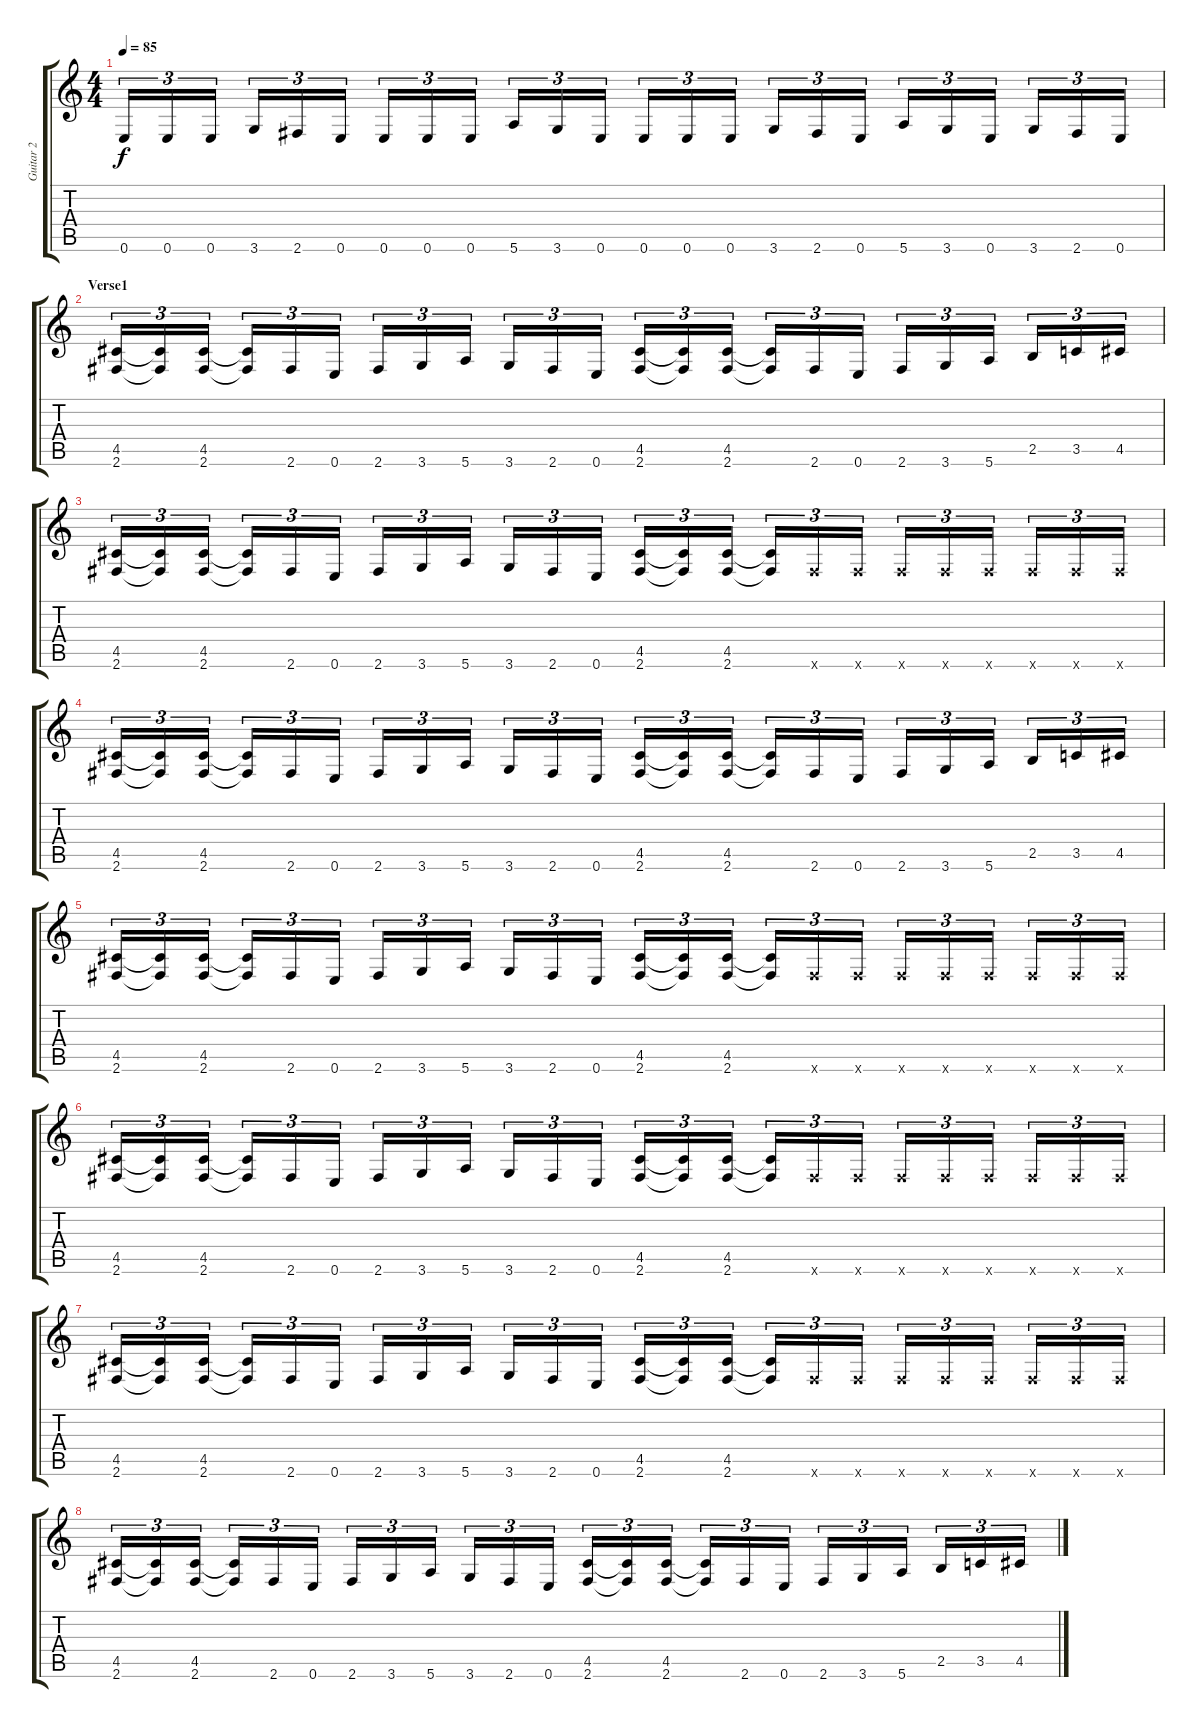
\track ("Guitar 2" "Guitar 2") {instrument distortionguitar}
\staff {score tabs}
\tuning (E4 B3 G3 D3 A2 E2) {hide}
\ts (4 4)
\tempo 85
\clef g2
\ks c
0.6.16{tu (3 2) dy f} 0.6.16{tu (3 2)} 0.6.16{tu (3 2)} 3.6.16{tu (3 2)} 2.6.16{tu (3 2)} 0.6.16{tu (3 2)} 0.6.16{tu (3 2)} 0.6.16{tu (3 2)} 0.6.16{tu (3 2)} 5.6.16{tu (3 2)} 3.6.16{tu (3 2)} 0.6.16{tu (3 2)} 0.6.16{tu (3 2)} 0.6.16{tu (3 2)} 0.6.16{tu (3 2)} 3.6.16{tu (3 2)} 2.6.16{tu (3 2)} 0.6.16{tu (3 2)} 5.6.16{tu (3 2)} 3.6.16{tu (3 2)} 0.6.16{tu (3 2)} 3.6.16{tu (3 2)} 2.6.16{tu (3 2)} 0.6.16{tu (3 2)} |
\section ("" "Verse1")
(4.5 2.6).16{tu (3 2)} (4.5{t} 2.6{t}).16{tu (3 2)} (4.5 2.6).16{tu (3 2)} (4.5{t} 2.6{t}).16{tu (3 2)} 2.6.16{tu (3 2)} 0.6.16{tu (3 2)} 2.6.16{tu (3 2)} 3.6.16{tu (3 2)} 5.6.16{tu (3 2)} 3.6.16{tu (3 2)} 2.6.16{tu (3 2)} 0.6.16{tu (3 2)} (4.5 2.6).16{tu (3 2)} (4.5{t} 2.6{t}).16{tu (3 2)} (4.5 2.6).16{tu (3 2)} (4.5{t} 2.6{t}).16{tu (3 2)} 2.6.16{tu (3 2)} 0.6.16{tu (3 2)} 2.6.16{tu (3 2)} 3.6.16{tu (3 2)} 5.6.16{tu (3 2)} 2.5.16{tu (3 2)} 3.5.16{tu (3 2)} 4.5.16{tu (3 2)} |
(4.5 2.6).16{tu (3 2)} (4.5{t} 2.6{t}).16{tu (3 2)} (4.5 2.6).16{tu (3 2)} (4.5{t} 2.6{t}).16{tu (3 2)} 2.6.16{tu (3 2)} 0.6.16{tu (3 2)} 2.6.16{tu (3 2)} 3.6.16{tu (3 2)} 5.6.16{tu (3 2)} 3.6.16{tu (3 2)} 2.6.16{tu (3 2)} 0.6.16{tu (3 2)} (4.5 2.6).16{tu (3 2)} (4.5{t} 2.6{t}).16{tu (3 2)} (4.5 2.6).16{tu (3 2)} (4.5{t} 2.6{t}).16{tu (3 2)} 2.6{x}.16{tu (3 2)} 2.6{x}.16{tu (3 2)} 2.6{x}.16{tu (3 2)} 2.6{x}.16{tu (3 2)} 2.6{x}.16{tu (3 2)} 2.6{x}.16{tu (3 2)} 2.6{x}.16{tu (3 2)} 2.6{x}.16{tu (3 2)} |
(4.5 2.6).16{tu (3 2)} (4.5{t} 2.6{t}).16{tu (3 2)} (4.5 2.6).16{tu (3 2)} (4.5{t} 2.6{t}).16{tu (3 2)} 2.6.16{tu (3 2)} 0.6.16{tu (3 2)} 2.6.16{tu (3 2)} 3.6.16{tu (3 2)} 5.6.16{tu (3 2)} 3.6.16{tu (3 2)} 2.6.16{tu (3 2)} 0.6.16{tu (3 2)} (4.5 2.6).16{tu (3 2)} (4.5{t} 2.6{t}).16{tu (3 2)} (4.5 2.6).16{tu (3 2)} (4.5{t} 2.6{t}).16{tu (3 2)} 2.6.16{tu (3 2)} 0.6.16{tu (3 2)} 2.6.16{tu (3 2)} 3.6.16{tu (3 2)} 5.6.16{tu (3 2)} 2.5.16{tu (3 2)} 3.5.16{tu (3 2)} 4.5.16{tu (3 2)} |
(4.5 2.6).16{tu (3 2)} (4.5{t} 2.6{t}).16{tu (3 2)} (4.5 2.6).16{tu (3 2)} (4.5{t} 2.6{t}).16{tu (3 2)} 2.6.16{tu (3 2)} 0.6.16{tu (3 2)} 2.6.16{tu (3 2)} 3.6.16{tu (3 2)} 5.6.16{tu (3 2)} 3.6.16{tu (3 2)} 2.6.16{tu (3 2)} 0.6.16{tu (3 2)} (4.5 2.6).16{tu (3 2)} (4.5{t} 2.6{t}).16{tu (3 2)} (4.5 2.6).16{tu (3 2)} (4.5{t} 2.6{t}).16{tu (3 2)} 2.6{x}.16{tu (3 2)} 2.6{x}.16{tu (3 2)} 2.6{x}.16{tu (3 2)} 2.6{x}.16{tu (3 2)} 2.6{x}.16{tu (3 2)} 2.6{x}.16{tu (3 2)} 2.6{x}.16{tu (3 2)} 2.6{x}.16{tu (3 2)} |
(4.5 2.6).16{tu (3 2)} (4.5{t} 2.6{t}).16{tu (3 2)} (4.5 2.6).16{tu (3 2)} (4.5{t} 2.6{t}).16{tu (3 2)} 2.6.16{tu (3 2)} 0.6.16{tu (3 2)} 2.6.16{tu (3 2)} 3.6.16{tu (3 2)} 5.6.16{tu (3 2)} 3.6.16{tu (3 2)} 2.6.16{tu (3 2)} 0.6.16{tu (3 2)} (4.5 2.6).16{tu (3 2)} (4.5{t} 2.6{t}).16{tu (3 2)} (4.5 2.6).16{tu (3 2)} (4.5{t} 2.6{t}).16{tu (3 2)} 2.6{x}.16{tu (3 2)} 2.6{x}.16{tu (3 2)} 2.6{x}.16{tu (3 2)} 2.6{x}.16{tu (3 2)} 2.6{x}.16{tu (3 2)} 2.6{x}.16{tu (3 2)} 2.6{x}.16{tu (3 2)} 2.6{x}.16{tu (3 2)} |
(4.5 2.6).16{tu (3 2)} (4.5{t} 2.6{t}).16{tu (3 2)} (4.5 2.6).16{tu (3 2)} (4.5{t} 2.6{t}).16{tu (3 2)} 2.6.16{tu (3 2)} 0.6.16{tu (3 2)} 2.6.16{tu (3 2)} 3.6.16{tu (3 2)} 5.6.16{tu (3 2)} 3.6.16{tu (3 2)} 2.6.16{tu (3 2)} 0.6.16{tu (3 2)} (4.5 2.6).16{tu (3 2)} (4.5{t} 2.6{t}).16{tu (3 2)} (4.5 2.6).16{tu (3 2)} (4.5{t} 2.6{t}).16{tu (3 2)} 2.6{x}.16{tu (3 2)} 2.6{x}.16{tu (3 2)} 2.6{x}.16{tu (3 2)} 2.6{x}.16{tu (3 2)} 2.6{x}.16{tu (3 2)} 2.6{x}.16{tu (3 2)} 2.6{x}.16{tu (3 2)} 2.6{x}.16{tu (3 2)} |
(4.5 2.6).16{tu (3 2)} (4.5{t} 2.6{t}).16{tu (3 2)} (4.5 2.6).16{tu (3 2)} (4.5{t} 2.6{t}).16{tu (3 2)} 2.6.16{tu (3 2)} 0.6.16{tu (3 2)} 2.6.16{tu (3 2)} 3.6.16{tu (3 2)} 5.6.16{tu (3 2)} 3.6.16{tu (3 2)} 2.6.16{tu (3 2)} 0.6.16{tu (3 2)} (4.5 2.6).16{tu (3 2)} (4.5{t} 2.6{t}).16{tu (3 2)} (4.5 2.6).16{tu (3 2)} (4.5{t} 2.6{t}).16{tu (3 2)} 2.6.16{tu (3 2)} 0.6.16{tu (3 2)} 2.6.16{tu (3 2)} 3.6.16{tu (3 2)} 5.6.16{tu (3 2)} 2.5.16{tu (3 2)} 3.5.16{tu (3 2)} 4.5.16{tu (3 2)}
